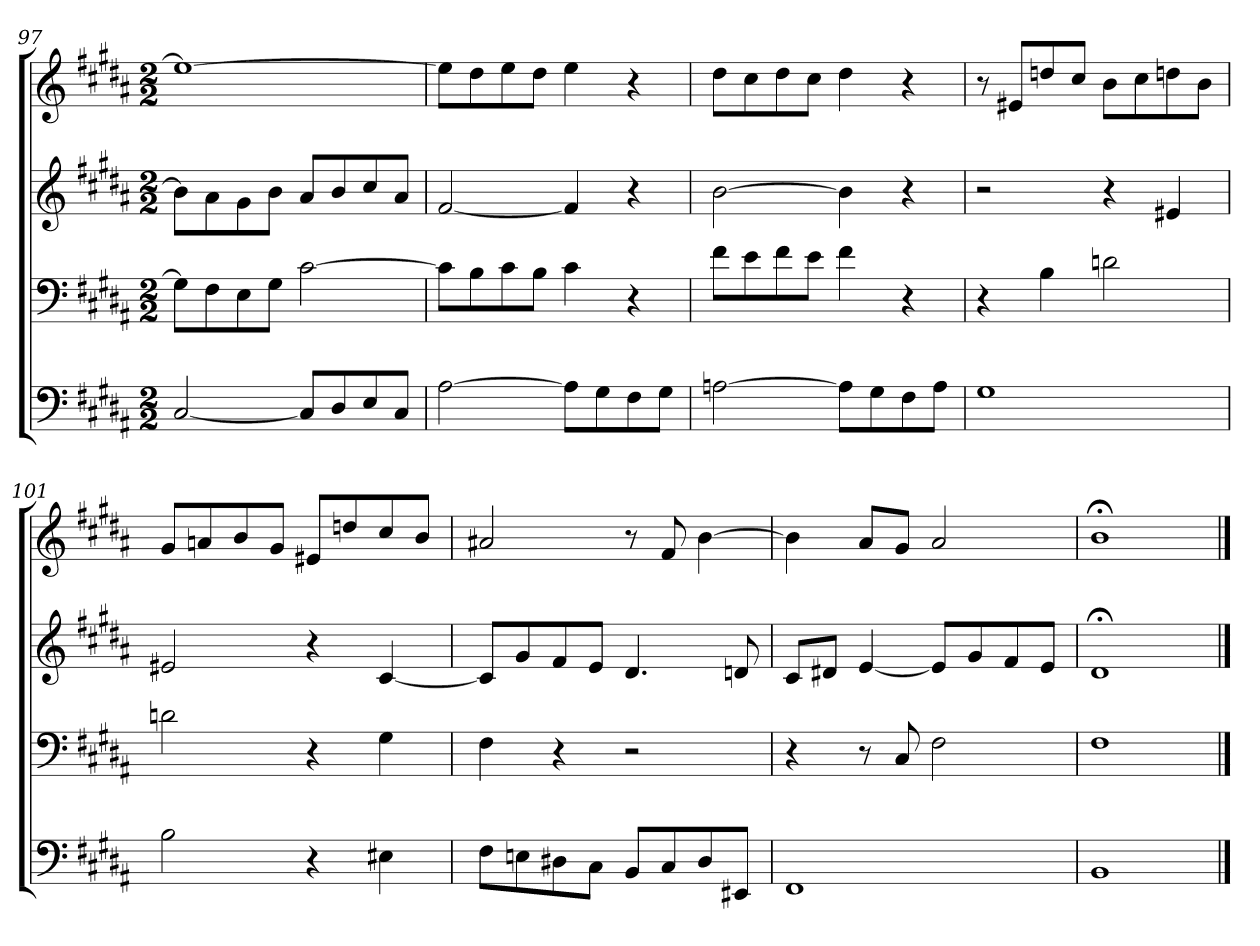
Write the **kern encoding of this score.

**kern	**kern	**kern	**kern
*part4	*part3	*part2	*part1
*staff4	*staff3	*staff2	*staff1
*clefF4	*clefF4	*clefG2	*clefG2
*k[f#c#g#d#a#]	*k[f#c#g#d#a#]	*k[f#c#g#d#a#]	*k[f#c#g#d#a#]
*M2/2	*M2/2	*M2/2	*M2/2
=97	=97	=97	=97
[2C#	8G#\L]	8b\L]	1ee_
.	8F#\	8a#\	.
.	8E\	8g#\	.
.	8G#\J	8b\J	.
8C#/L]	[2c#	8a#/L	.
8D#/	.	8b/	.
8E/	.	8cc#/	.
8C#/J	.	8a#/J	.
=98	=98	=98	=98
[2A#	8c#\L]	[2f#	8ee\L]
.	8B\	.	8dd#\
.	8c#\	.	8ee\
.	8B\J	.	8dd#\J
8A#\L]	4c#	4f#]	4ee
8G#\	.	.	.
8F#\	4r	4r	4r
8G#\J	.	.	.
=99	=99	=99	=99
[2An	8f#\L	[2b	8dd#\L
.	8e\	.	8cc#\
.	8f#\	.	8dd#\
.	8e\J	.	8cc#\J
8A\L]	4f#	4b]	4dd#
8G#\	.	.	.
8F#\	4r	4r	4r
8A\J	.	.	.
=100	=100	=100	=100
1G#	4r	2r	8r
.	.	.	8e#X/L
.	4B	.	8ddn/
.	.	.	8cc#/J
.	2dn	4r	8b\L
.	.	.	8cc#\
.	.	4e#X	8ddn\
.	.	.	8b\J
=101	=101	=101	=101
2B	2dn	2e#X	8g#/L
.	.	.	8an/
.	.	.	8b/
.	.	.	8g#/J
4r	4r	4r	8e#X/L
.	.	.	8ddn/
4E#X	4G#	[4c#	8cc#/
.	.	.	8b/J
=102	=102	=102	=102
8F#\L	4F#	8c#/L]	2a#X
8En\	.	8g#/	.
8D#X\	4r	8f#/	.
8C#\J	.	8e/J	.
8BB/L	2r	4.d#	8r
8C#/	.	.	8f#
8D#/	.	.	[4b
8EE#X/J	.	8dn	.
=103	=103	=103	=103
1FF#	4r	8c#/L	4b]
.	.	8d#X/J	.
.	8r	[4e	8a#/L
.	8C#	.	8g#/J
.	2F#	8e/L]	2a#
.	.	8g#/	.
.	.	8f#/	.
.	.	8e/J	.
=104	=104	=104	=104
1BB	1F#	1d#;<	1b;<
==	==	==	==
*-	*-	*-	*-
